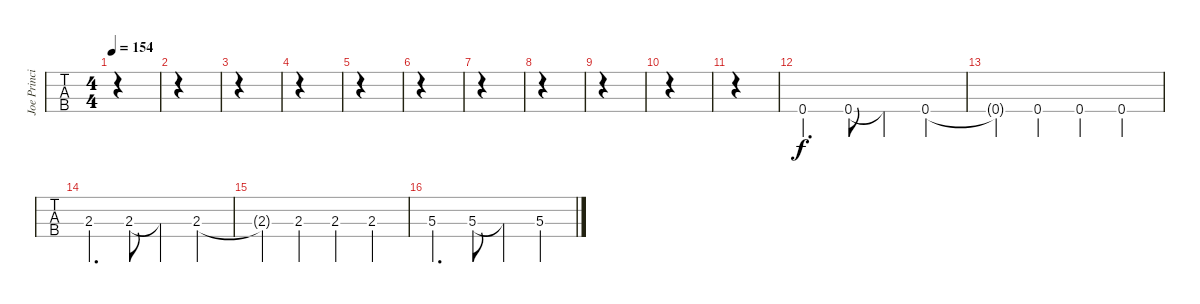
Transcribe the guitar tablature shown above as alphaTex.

\track ("Joe Principe - Bass" "Joe Princi") {instrument electricbassfinger}
\staff {tabs}
\tuning (Gb2 Db2 Ab1 Eb1) {hide}
\ts (4 4)
\tempo 154
\clef f4
\ks c
|
|
|
|
|
|
|
|
|
|
|
0.4.4{d} 0.4.8 0.4{t}.4 0.4.4 |
0.4{t}.4 0.4.4 0.4.4 0.4.4 |
2.3.4{d} 2.3.8 2.3{t}.4 2.3.4 |
2.3{t}.4 2.3.4 2.3.4 2.3.4 |
5.3.4{d} 5.3.8 5.3{t}.4 5.3.4
